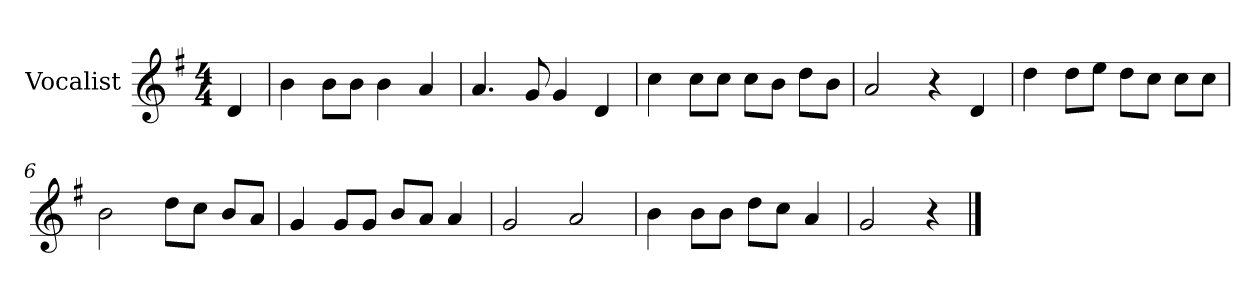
**kern
*part1
*staff1
*I"Vocalist
*k[f#]
*G:
*M4/4
=
4d
=1
4b
8bL
8bJ
4b
4a
=2
4.a
8g
4g
4d
=3
4cc
8ccL
8ccJ
8ccL
8bJ
8ddL
8bJ
=4
2a
4r
4d
=5
4dd
8ddL
8eeJ
8ddL
8ccJ
8ccL
8ccJ
=6
2b
8ddL
8ccJ
8bL
8aJ
=7
4g
8gL
8gJ
8bL
8aJ
4a
=8
2g
2a
=9
4b
8bL
8bJ
8ddL
8ccJ
4a
=10
2g
4r
==
*-
